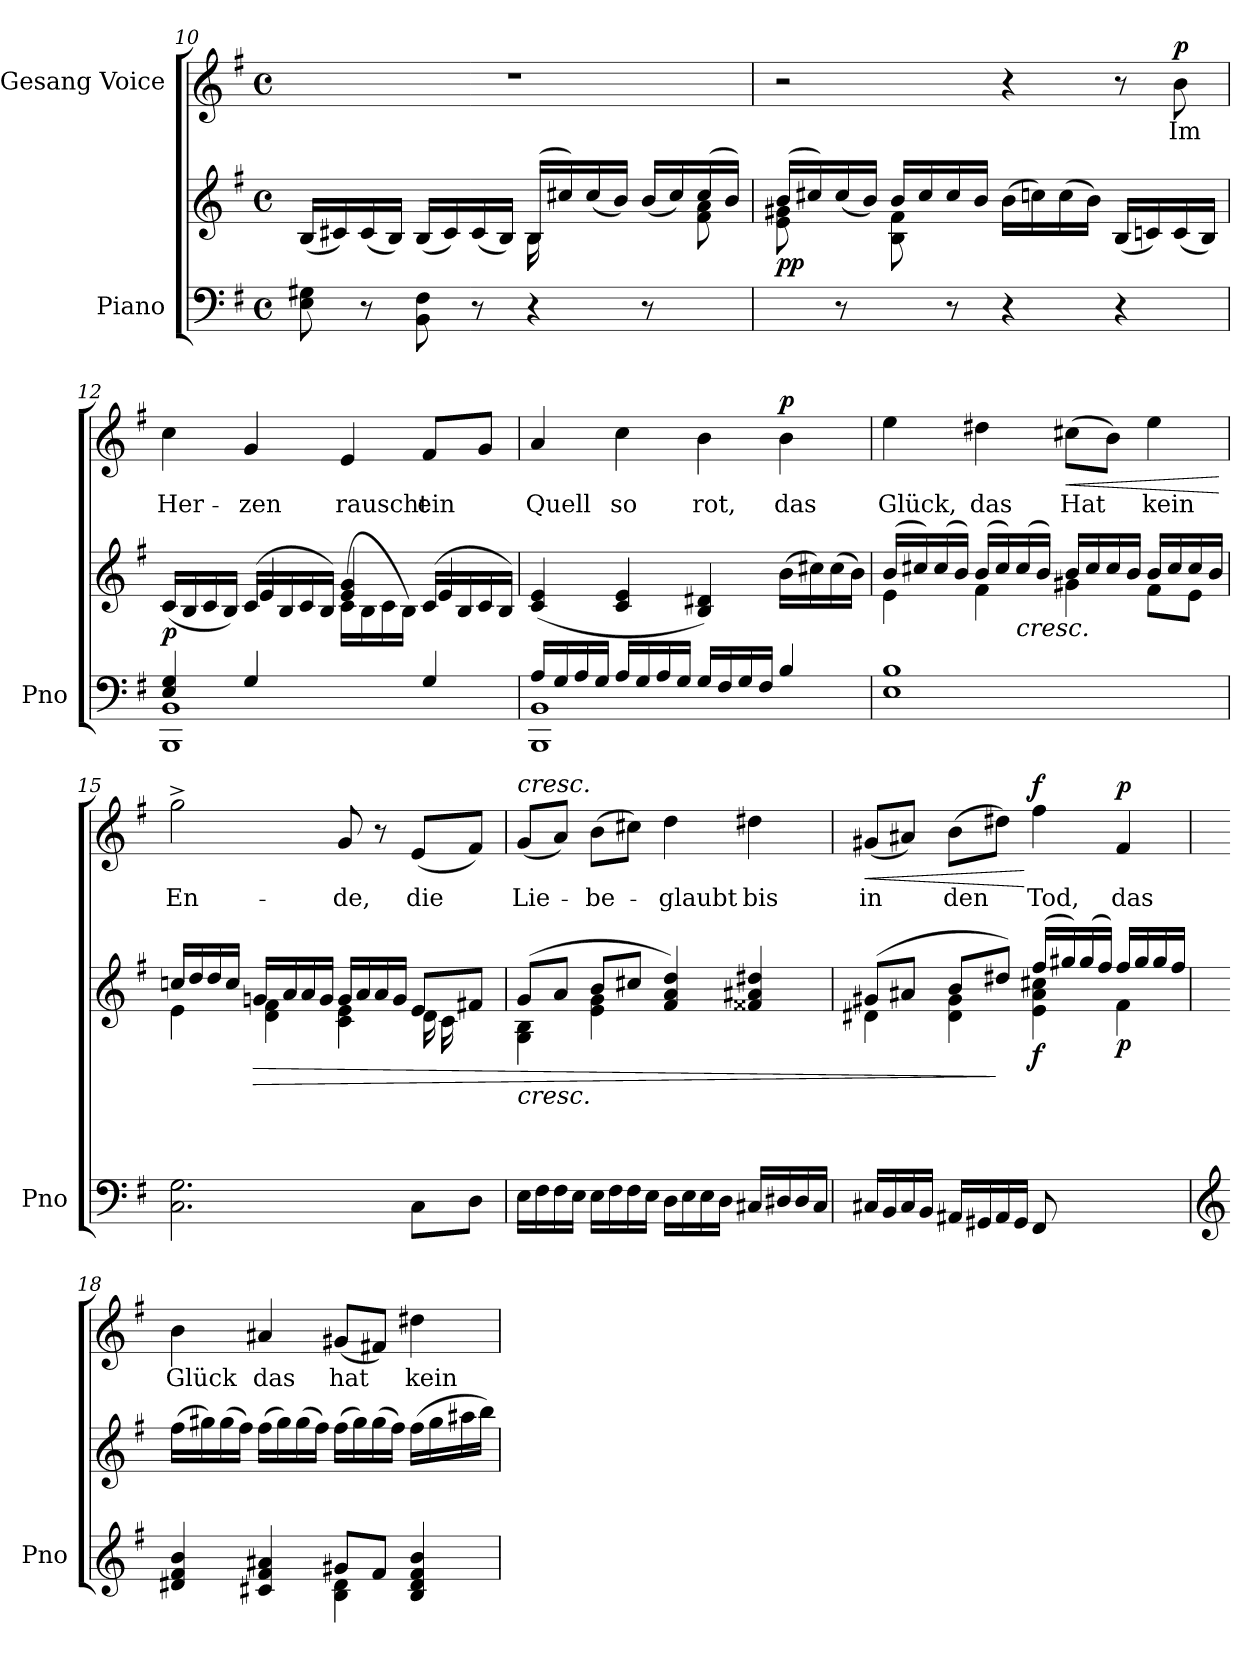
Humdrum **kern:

**kern	**kern	**dynam	**kern	**text	**dynam
*part2	*part2	*part2	*part1	*part1	*part1
*staff3	*staff2	*staff2/3	*staff1	*staff1	*staff1
*I"Piano	*	*	*I"Gesang Voice	*	*
*I'Pno	*	*	*	*	*
*clefF4	*clefG2	*	*clefG2	*	*
*k[f#]	*k[f#]	*	*k[f#]	*	*
*M4/4	*M4/4	*	*M4/4	*	*
*met(c)	*met(c)	*	*met(c)	*	*
=10	=10	=10	=10	=10	=10
*	*^	*	*	*	*
*	*	*^	*	*	*	*
8E\ 8G#X\	(16B/LL	2ryy	2..ryy	.	1r	.	.
.	16c#X/)	.	.	.	.	.	.
8r	(16c#/	.	.	.	.	.	.
.	16B/JJ)	.	.	.	.	.	.
8BB\ 8F#\	(16B/LL	.	.	.	.	.	.
.	16c#/)	.	.	.	.	.	.
8r	(16c#/	.	.	.	.	.	.
.	16B/JJ)	.	.	.	.	.	.
4r	(>16B/LL	16B\	.	.	.	.	.
.	16cc#X/)	4..ryy	.	.	.	.	.
.	(>16cc#/	.	.	.	.	.	.
.	16b/JJ)	.	.	.	.	.	.
8r	(>16b/LL	.	.	.	.	.	.
.	16cc#/)	.	.	.	.	.	.
8ryy	(>16cc#/	.	8f#\ 8a\	.	.	.	.
.	16b/JJ)	.	.	.	.	.	.
*	*	*v	*v	*	*	*	*
=11	=11	=11	=11	=11	=11	=11
!	!	!	!LO:DY:b	!	!	!
8ryy	(>16b/LL	8e\ 8g#X\	pp	2r	.	.
.	16cc#X/)	.	.	.	.	.
8r	(>16cc#/	8ryy	.	.	.	.
.	16b/JJ)	.	.	.	.	.
8ryy	16b/LL	8B\ 8f#\	.	.	.	.
.	16cc#/	.	.	.	.	.
8r	16cc#/	2ryy	.	.	.	.
.	16b/JJ	.	.	.	.	.
4r	(16b\LL	.	.	4r	.	.
.	16ccn\)	.	.	.	.	.
.	(16cc\	.	.	.	.	.
.	16b\JJ)	.	.	.	.	.
4r	(16B/LL	.	.	8r	.	.
.	16cn/)	.	.	.	.	.
!	!	!	!	!	!	!LO:DY:a
.	(16c/	8ryy	.	8b\	Im	p
.	16B/JJ)	.	.	.	.	.
=12	=12	=12	=12	=12	=12	=12
*^	*	*^	*	*	*	*
!	!	!	!	!	!LO:DY:b	!	!	!
4E/ 4G/	1BBB 1BB	(<16c/LL	4ryy	2ryy	p	4cc\	Her-	.
.	.	16B/	.	.	.	.	.	.
.	.	16c/	.	.	.	.	.	.
.	.	16B/JJ)	.	.	.	.	.	.
4G/	.	(<16c/LL	4e/	.	.	4g/	-zen	.
.	.	16B/	.	.	.	.	.	.
.	.	16c/	.	.	.	.	.	.
.	.	16B/JJ)	.	.	.	.	.	.
4ryy	.	(<16c\LL	4ryy	4e/ 4g/	.	4e/	rauscht	.
.	.	16B\	.	.	.	.	.	.
.	.	16c\	.	.	.	.	.	.
.	.	16B\JJ)	.	.	.	.	.	.
4G/	.	(<16c/LL	4e/	4ryy	.	8f#/L	ein	.
.	.	16B/	.	.	.	.	.	.
.	.	16c/	.	.	.	8g/J	.	.
.	.	16B/JJ)	.	.	.	.	.	.
*	*	*v	*v	*v	*	*	*	*
=13	=13	=13	=13	=13	=13	=13
16A/LL	1BBB 1BB	(>4c/ 4e/	.	4a/	Quell	.
16G/	.	.	.	.	.	.
16A/	.	.	.	.	.	.
16G/JJ	.	.	.	.	.	.
16A/LL	.	4c/ 4e/	.	4cc\	so	.
16G/	.	.	.	.	.	.
16A/	.	.	.	.	.	.
16G/JJ	.	.	.	.	.	.
16G/LL	.	4B/ 4d#X/)	.	4b\	rot,	.
16F#/	.	.	.	.	.	.
16G/	.	.	.	.	.	.
16F#/JJ	.	.	.	.	.	.
!	!	!	!	!	!	!LO:DY:a
4B/	.	(16b\LL	.	4b\	das	p
.	.	16cc#X\)	.	.	.	.
.	.	(16cc#\	.	.	.	.
.	.	16b\JJ)	.	.	.	.
*v	*v	*	*	*	*	*
=14	=14	=14	=14	=14	=14
*	*^	*	*	*	*
1E 1B	(>16b/LL	4e\	.	4ee\	Glück,	.
.	16cc#X/)	.	.	.	.	.
.	(>16cc#/	.	.	.	.	.
.	16b/JJ)	.	.	.	.	.
.	(>16b/LL	4f#\	.	4dd#X\	das	.
.	16cc#/)	.	.	.	.	.
!	!	!	!LO:HP:b	!	!	!
.	(>16cc#/	.	<	.	.	.
.	16b/JJ)	.	.	.	.	.
!	!	!	!	!	!	!LO:HP:b
.	16b/LL	4g#X\	.	(8cc#X\L	Hat	<
.	16cc#/	.	.	.	.	.
.	16cc#/	.	.	8b\J)	.	.
.	16b/JJ	.	.	.	.	.
.	16b/LL	8f#\L	.	4ee\	kein	.
.	16cc#/	.	.	.	.	.
.	16cc#/	8e\J	.	.	.	.
.	16b/JJ	.	.	.	.	.
*	*v	*v	*	*	*	*
.	.	.	.	.	[
=15	=15	=15	=15	=15	=15
*^	*^	*	*	*	*
2..ryy	2.C\ 2.G\	16ccn/LL	4e\	.	2gg^\	En-	.
.	.	16dd/	.	.	.	.	.
.	.	16dd/	.	.	.	.	.
.	.	16cc/JJ	.	.	.	.	.
!	!	!	!	!LO:HP:b	!	!	!
.	.	16gn/LL	4d\ 4f#\	>	.	.	.
.	.	16a/	.	.	.	.	.
.	.	16a/	.	.	.	.	.
.	.	16g/JJ	.	.	.	.	.
.	.	16g/LL	4c\ 4e\	.	8g/	-de,	.
.	.	16a/	.	.	.	.	.
.	.	16a/	.	.	8r	.	.
.	.	16g/JJ	.	.	.	.	.
.	8C\L	8e/L	16d\LL	[	(8e/L	die	.
.	.	.	16c\	.	.	.	.
16B/	8D\J	8f#X/J	8ryy	.	8f#/J)	.	.
16A/JJ	.	.	.	.	.	.	.
*v	*v	*	*	*	*	*	*
=16	=16	=16	=16	=16	=16	=16
!	!	!	!	!LO:TX:a:i:t=cresc.	!	!
!	!LO:TX:b:i:t=cresc.	!	!	!	!	!
16E\LL	(8g/L	4G\ 4B\	.	(8g/L	Lie-	.
16F#\	.	.	.	.	.	.
16F#\	8a/J	.	.	8a/J)	.	.
16E\JJ	.	.	.	.	.	.
16E\LL	8b/L	4e\ 4g\	.	(8b\L	-be-	.
16F#\	.	.	.	.	.	.
16F#\	8cc#X/J	.	.	8cc#X\J)	.	.
16E\JJ	.	.	.	.	.	.
16D\LL	4f#/ 4a/ 4dd/)	2ryy	.	4dd\	-glaubt	.
16E\	.	.	.	.	.	.
16E\	.	.	.	.	.	.
16D\JJ	.	.	.	.	.	.
16C#X/LL	4f##X/ 4a#X/ 4dd#X/	.	.	4dd#X\	bis	.
16D#X/	.	.	.	.	.	.
16D#/	.	.	.	.	.	.
16C#/JJ	.	.	.	.	.	.
=17	=17	=17	=17	=17	=17	=17
*	*	*^	*	*	*	*
!	!	!	!	!	!	!	!LO:HP:b
16C#X/LL	(8g#X/L	4d#X\	2.ryy	.	(8g#X/L	in	<
16BB/	.	.	.	.	.	.	.
16C#/	8a#X/J	.	.	.	8a#X/J)	.	.
16BB/JJ	.	.	.	.	.	.	.
16AA#X/LL	8b/L	4d#\ 4g#\	.	.	(8b\L	den	.
16GG#X/	.	.	.	.	.	.	.
16AA#/	8dd#X/J)	.	.	]	8dd#X\J)	.	.
16GG#/JJ	.	.	.	.	.	.	.
!	!	!	!	!LO:DY:b	!	!	!LO:DY:n=1:a
8FF#/	(16ff#/LL	4e\ 4a#\ 4cc#X\	.	f	4ff#\	Tod,	[ f
.	16gg#X/)	.	.	.	.	.	.
8ryy	(16gg#/	.	.	.	.	.	.
.	16ff#/JJ)	.	.	.	.	.	.
!	!	!	!	!LO:DY:b	!	!	!LO:DY:n=2:a
4ryy	16ff#/LL	4ryy	(4f#\	p	4f#/	das	p
.	16gg#/	.	.	.	.	.	.
.	16gg#/	.	.	.	.	.	.
.	16ff#/JJ	.	.	.	.	.	.
*	*v	*v	*v	*	*	*	*
=18	=18	=18	=18	=18	=18
*clefG2	*	*	*	*	*
*^	*	*	*	*	*
4d#X/ 4f#/ 4b/)	2ryy	(16ff#\LL	.	4b\	Glück	.
.	.	16gg#X\)	.	.	.	.
.	.	(16gg#\	.	.	.	.
.	.	16ff#\JJ)	.	.	.	.
4c#X/ 4f#/ 4a#X/	.	(16ff#\LL	.	4a#X/	das	.
.	.	16gg#\)	.	.	.	.
.	.	(16gg#\	.	.	.	.
.	.	16ff#\JJ)	.	.	.	.
8g#X/L	4B\ 4d#\	(16ff#\LL	.	(8g#X/L	hat	.
.	.	16gg#\)	.	.	.	.
8f#/J	.	(16gg#\	.	8f#X/J)	.	.
.	.	16ff#\JJ)	.	.	.	.
4B/ 4d#/ 4f#/ 4b/	4ryy	(16ff#\LL	.	4dd#X\	kein	.
.	.	16gg#\	.	.	.	.
.	.	16aa#X\	.	.	.	.
.	.	16bb\JJ)	.	.	.	.
*v	*v	*	*	*	*	*
=	=	=	=	=	=
*-	*-	*-	*-	*-	*-
